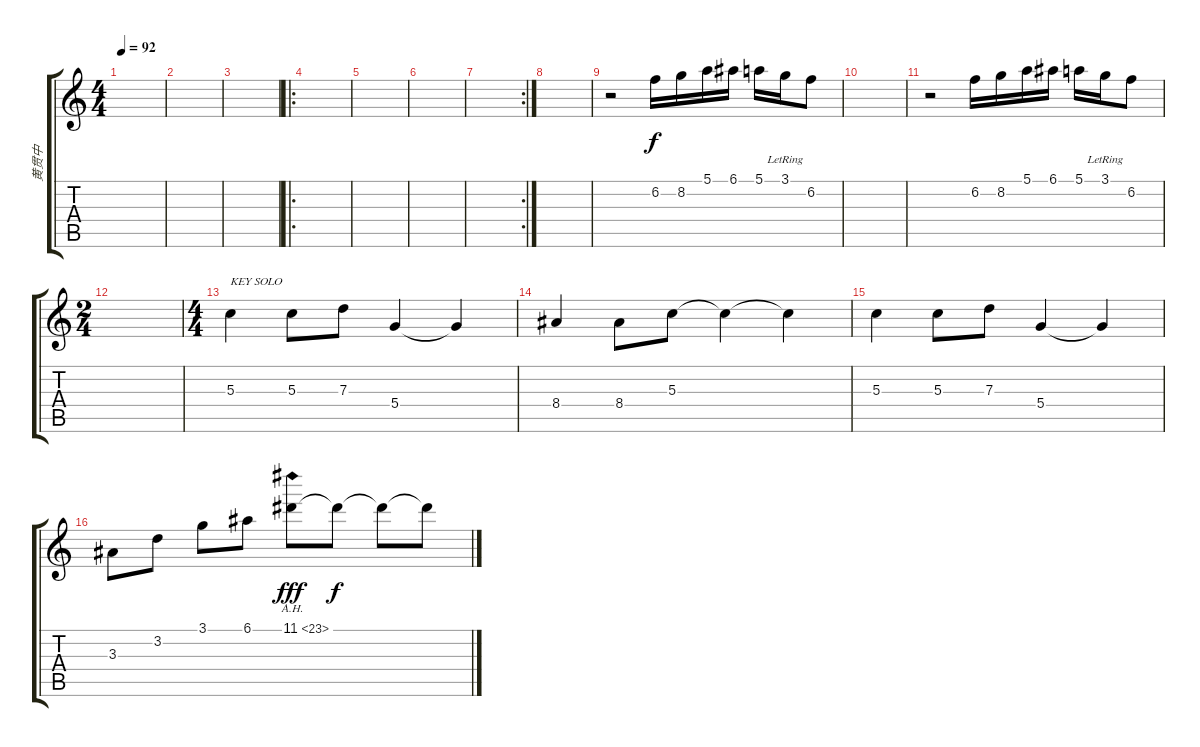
\track ("黄贯中" "黄贯中") {instrument distortionguitar}
\staff {score tabs}
\tuning (E4 B3 G3 D3 A2 E2) {hide}
\ts (4 4)
\tempo 92
\clef g2
\ks c
|
|
|
\ro
|
|
|
\rc 2
|
|
r.2 6.2.16 8.2.16 5.1.16 6.1.16 5.1.16 3.1{lr}.16 6.2.8 |
|
r.2 6.2.16 8.2.16 5.1.16 6.1.16 5.1.16 3.1{lr}.16 6.2.8 |
\ts (2 4)
|
\ts (4 4)
5.3.4{txt "KEY SOLO"} 5.3.8 7.3.8 5.4.4 5.4{t}.4 |
8.4.4 8.4.8 5.3.8 5.3{t}.4 5.3{t}.4 |
5.3.4 5.3.8 7.3.8 5.4.4 5.4{t}.4 |
3.3.8 3.2.8 3.1.8 6.1.8 11.1{ah 12}.8{dy fff} 11.1{t}.8{dy f} 11.1{t}.8 11.1{t}.8
